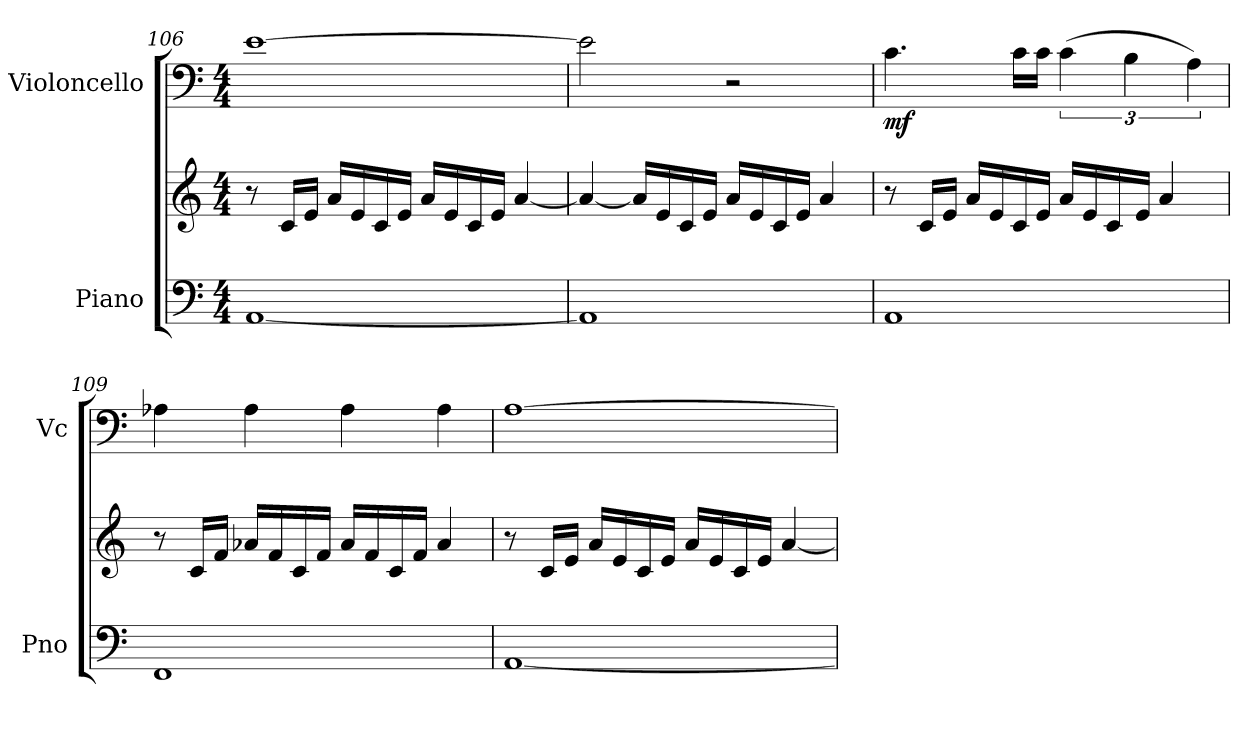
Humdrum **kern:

**kern	**kern	**kern	**dynam
*part2	*part2	*part1	*part1
*staff3	*staff2	*staff1	*staff1
*I"Piano	*	*I"Violoncello	*
*I'Pno	*	*I'Vc	*
!!LO:LB:g=z
*clefF4	*clefG2	*clefF4	*
*k[]	*k[]	*k[]	*
*M4/4	*M4/4	*M4/4	*
=106	=106	=106	=106
[1AA	8r	[1e	.
.	16c/LL	.	.
.	16e/JJ	.	.
.	16a/LL	.	.
.	16e/	.	.
.	16c/	.	.
.	16e/JJ	.	.
.	16a/LL	.	.
.	16e/	.	.
.	16c/	.	.
.	16e/JJ	.	.
.	[4a/	.	.
=107	=107	=107	=107
1AA]	4a/_	2e\]	.
.	16a/LL]	.	.
.	16e/	.	.
.	16c/	.	.
.	16e/JJ	.	.
.	16a/LL	2r	.
.	16e/	.	.
.	16c/	.	.
.	16e/JJ	.	.
.	4a/	.	.
=108	=108	=108	=108
!	!	!	!LO:DY:b
1AA	8r	4.c\	mf
.	16c/LL	.	.
.	16e/JJ	.	.
.	16a/LL	.	.
.	16e/	.	.
.	16c/	16c\LL	.
.	16e/JJ	16c\JJ	.
.	16a/LL	(>6c\	.
.	16e/	.	.
.	16c/	.	.
.	.	6B\	.
.	16e/JJ	.	.
.	4a/	.	.
.	.	6A\)	.
!!LO:LB:g=z
=109	=109	=109	=109
1FF	8r	4A-X\	.
.	16c/LL	.	.
.	16f/JJ	.	.
.	16a-X/LL	4A-\	.
.	16f/	.	.
.	16c/	.	.
.	16f/JJ	.	.
.	16a-/LL	4A-\	.
.	16f/	.	.
.	16c/	.	.
.	16f/JJ	.	.
.	4a-/	4A-\	.
=110	=110	=110	=110
[1AA	8r	[1A	.
.	16c/LL	.	.
.	16e/JJ	.	.
.	16a/LL	.	.
.	16e/	.	.
.	16c/	.	.
.	16e/JJ	.	.
.	16a/LL	.	.
.	16e/	.	.
.	16c/	.	.
.	16e/JJ	.	.
.	[4a/	.	.
=	=	=	=
*-	*-	*-	*-
